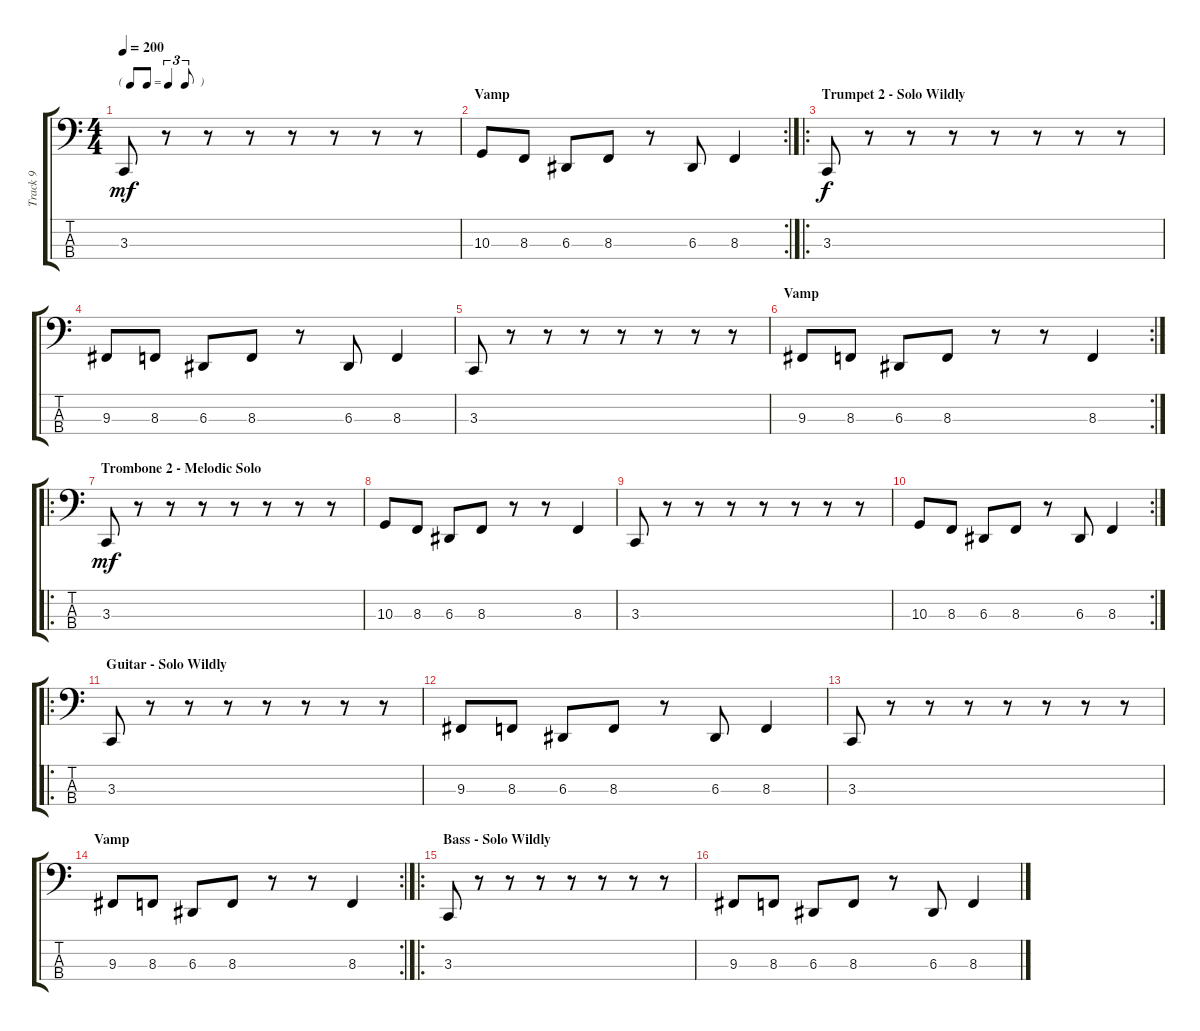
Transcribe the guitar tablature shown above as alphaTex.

\track ("Track 9" "Track 9") {instrument baritonesax}
\staff {score tabs}
\tuning (G2 D2 A1 E1) {hide}
\ts (4 4)
\tf triplet8th
\tempo 200
\clef f4
\ks c
3.3.8{dy mf} r.8 r.8 r.8 r.8 r.8 r.8 r.8 |
\rc 2
\section ("" "Vamp")
10.3.8 8.3.8 6.3.8 8.3.8 r.8 6.3.8 8.3.4 |
\ro
\section ("" "Trumpet 2 - Solo Wildly")
3.3.8{dy f} r.8 r.8 r.8 r.8 r.8 r.8 r.8 |
9.3.8 8.3.8 6.3.8 8.3.8 r.8 6.3.8 8.3.4 |
3.3.8 r.8 r.8 r.8 r.8 r.8 r.8 r.8 |
\rc 2
\section ("" "Vamp")
9.3.8 8.3.8 6.3.8 8.3.8 r.8 r.8 8.3.4 |
\ro
\section ("" "Trombone 2 - Melodic Solo")
3.3.8{dy mf} r.8 r.8 r.8 r.8 r.8 r.8 r.8 |
10.3.8 8.3.8 6.3.8 8.3.8 r.8 r.8 8.3.4 |
3.3.8 r.8 r.8 r.8 r.8 r.8 r.8 r.8 |
\rc 2
10.3.8 8.3.8 6.3.8 8.3.8 r.8 6.3.8 8.3.4 |
\ro
\section ("" "Guitar - Solo Wildly")
3.3.8 r.8 r.8 r.8 r.8 r.8 r.8 r.8 |
9.3.8 8.3.8 6.3.8 8.3.8 r.8 6.3.8 8.3.4 |
3.3.8 r.8 r.8 r.8 r.8 r.8 r.8 r.8 |
\rc 2
\section ("" "Vamp")
9.3.8 8.3.8 6.3.8 8.3.8 r.8 r.8 8.3.4 |
\ro
\section ("" "Bass - Solo Wildly")
3.3.8 r.8 r.8 r.8 r.8 r.8 r.8 r.8 |
9.3.8 8.3.8 6.3.8 8.3.8 r.8 6.3.8 8.3.4
